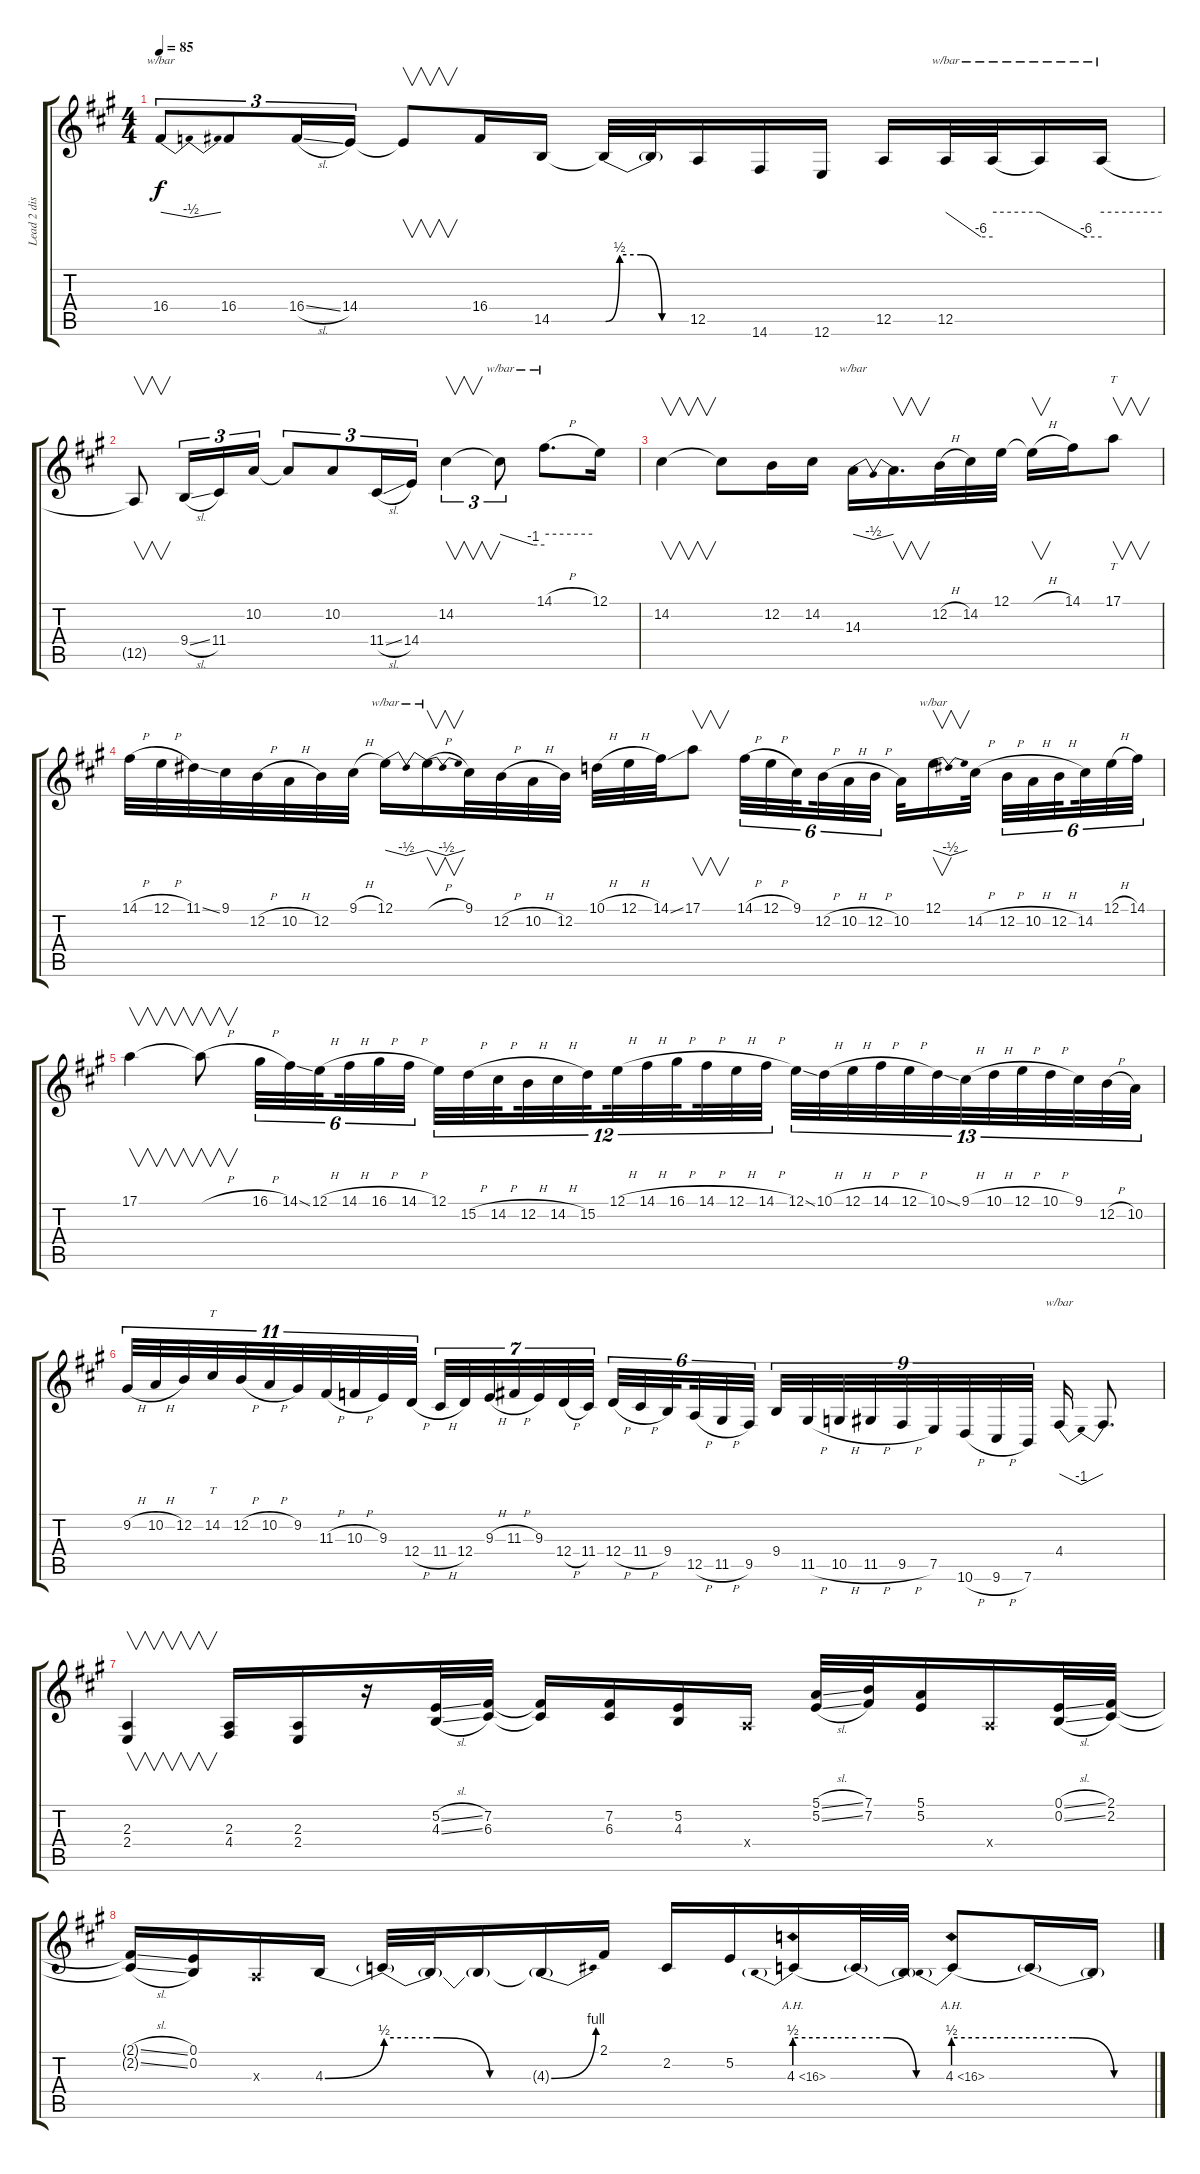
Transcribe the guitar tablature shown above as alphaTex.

\track ("Lead 2 distortion" "Lead 2 dis") {instrument clarinet}
\staff {score tabs}
\tuning (E4 B3 G3 D3 A2 E2) {hide}
\ts (4 4)
\tempo 85
\clef g2
\ks a
16.4{t}.8{tu (3 2) tbe (dip default 0 0 30 -2 60 0) dy f} 16.4.8{tu (3 2)} 16.4{sl}.16{tu (3 2)} 14.4.16{tu (3 2)} 14.4{t}.8{v} 16.4.16 14.5.16 14.5{be (custom 0 0 10 2 25 2 40 0 60 0) t}.32 14.5{t}.32 12.5.16 14.6.16 12.6.16 12.5.16 12.5.32{tbe (custom default 0 0 45 -24 60 -24)} 12.5{t}.32{tbe (hold default 0 0 60 0)} 12.5{t}.16{tbe (custom default 0 0 45 -24 60 -24)} 12.5{t}.16{tbe (hold default 0 0 60 0)} |
12.5{t}.8{v} 9.4{sl}.16{tu (3 2)} 11.4.16{tu (3 2)} 10.2.16{tu (3 2)} 10.2{t}.8{tu (3 2)} 10.2.8{tu (3 2)} 11.4{sl}.16{tu (3 2)} 14.4.16{tu (3 2)} 14.2.4{v tu (3 2)} 14.2{t}.8{tu (3 2) tbe (custom default 0 0 45 -4 60 -4)} 14.1{h}.8{d tbe (hold default 0 0 60 0)} 12.1.16 |
14.2.4{v} 14.2{t}.8 12.2.16 14.2.16 14.3.16{tbe (dip default 0 0 30 -2 60 0)} 14.3{t}.16{v d} 12.2{h}.32 14.2.32 12.1.32 12.1{h t}.16{v} 14.1.16 17.1.8{v tt} |
14.1{h}.32 12.1{h}.32 11.1{ss}.32 9.1.32 12.2{h}.32 10.2{h}.32 12.2.32 9.1{h}.32 12.1.16{tbe (dip default 0 0 30 -2 60 0)} 12.1{h t}.16{v tbe (dip default 0 0 30 -2 60 0)} 9.1.32 12.2{h}.32 10.2{h}.32 12.2.32 10.1{h}.32 12.1{h}.32 14.1{ss}.32 17.1.8{v} 14.1{h}.32{tu (6 4)} 12.1{h}.32{tu (6 4)} 9.1.32{tu (6 4) beam splitsecondary} 12.2{h}.32{tu (6 4)} 10.2{h}.32{tu (6 4)} 12.2{h}.32{tu (6 4) beam splitsecondary} 10.2.32 12.1.16{v tbe (dip default 0 0 30 -2 60 0)} 14.2{h}.32{beam splitsecondary} 12.2{h}.32{tu (6 4)} 10.2{h}.32{tu (6 4)} 12.2{h}.32{tu (6 4) beam splitsecondary} 14.2.32{tu (6 4)} 12.1{h}.32{tu (6 4)} 14.1.32{tu (6 4)} |
17.1.4{v} 17.1{h t}.8{v} 16.1{h}.32{tu (6 4)} 14.1{ss}.32{tu (6 4)} 12.1{h}.32{tu (6 4) beam splitsecondary} 14.1{h}.32{tu (6 4)} 16.1{h}.32{tu (6 4)} 14.1{h}.32{tu (6 4)} 12.1.32{tu (12 8)} 15.2{h}.32{tu (12 8)} 14.2{h}.32{tu (12 8) beam splitsecondary} 12.2{h}.32{tu (12 8)} 14.2{h}.32{tu (12 8)} 15.2.32{tu (12 8) beam splitsecondary} 12.1{h}.32{tu (12 8)} 14.1{h}.32{tu (12 8)} 16.1{h}.32{tu (12 8) beam splitsecondary} 14.1{h}.32{tu (12 8)} 12.1{h}.32{tu (12 8)} 14.1{h}.32{tu (12 8)} 12.1{ss}.32{tu (13 8)} 10.1{h}.32{tu (13 8)} 12.1{h}.32{tu (13 8)} 14.1{h}.32{tu (13 8)} 12.1{h}.32{tu (13 8)} 10.1{ss}.32{tu (13 8)} 9.1{h}.32{tu (13 8)} 10.1{h}.32{tu (13 8)} 12.1{h}.32{tu (13 8)} 10.1{h}.32{tu (13 8)} 9.1.32{tu (13 8)} 12.2{h}.32{tu (13 8)} 10.2.32{tu (13 8)} |
9.2{h}.32{tu (11 8)} 10.2{h}.32{tu (11 8)} 12.2.32{tu (11 8)} 14.2.32{tt tu (11 8)} 12.2{h}.32{tu (11 8)} 10.2{h}.32{tu (11 8)} 9.2.32{tu (11 8)} 11.3{h}.32{tu (11 8)} 10.3{h}.32{tu (11 8)} 9.3.32{tu (11 8)} 12.4{h}.32{tu (11 8)} 11.4{h}.32{tu (7 4)} 12.4.32{tu (7 4)} 9.3{h}.32{tu (7 4)} 11.3{h}.32{tu (7 4)} 9.3.32{tu (7 4)} 12.4{h}.32{tu (7 4)} 11.4.32{tu (7 4) beam splitsecondary} 12.4{h}.32{tu (6 4)} 11.4{h}.32{tu (6 4)} 9.4.32{tu (6 4) beam splitsecondary} 12.5{h}.32{tu (6 4)} 11.5{h}.32{tu (6 4)} 9.5.32{tu (6 4)} 9.4.32{tu (9 8)} 11.5{h}.32{tu (9 8)} 10.5{h}.32{tu (9 8)} 11.5{h}.32{tu (9 8)} 9.5{h}.32{tu (9 8)} 7.5.32{tu (9 8)} 10.6{h}.32{tu (9 8)} 9.6{h}.32{tu (9 8)} 7.6.32{tu (9 8)} 4.4.16{tbe (dip default 0 0 30 -4 60 0)} 4.4{t}.8{d} |
(2.3 2.4).4{v} (2.3 4.4).16 (2.3 2.4).16 r.16 (5.2{sl} 4.3{sl}).32 (7.2 6.3).32 (7.2{t} 6.3{t}).16 (7.2 6.3).16 (5.2 4.3).16 7.4{x}.16 (5.1{sl} 5.2{sl}).32 (7.1 7.2).32 (5.1 5.2).16 7.4{x}.16 (0.1{sl} 0.2{sl}).32 (2.1 2.2).32 |
(2.1{sl t} 2.2{sl t}).16 (0.1 0.2).16 2.3{x}.16 4.3{be (bend 0 0 60 2)}.16 4.3{be (custom 0 2 20 2 40 0 60 0) t}.32 4.3{t}.32 4.3{t}.16 4.3{be (bend 0 0 60 4) t}.16 2.1.16 2.2.16 5.2.16 4.3{be (prebend 0 2 60 2) ah 12}.16 4.3{be (custom 0 2 20 2 40 0 60 0) t}.32 4.3{t}.32 4.3{be (prebend 0 2 60 2) ah 12}.8 4.3{be (custom 0 2 20 2 40 0 60 0) t}.16 4.3{t}.16
